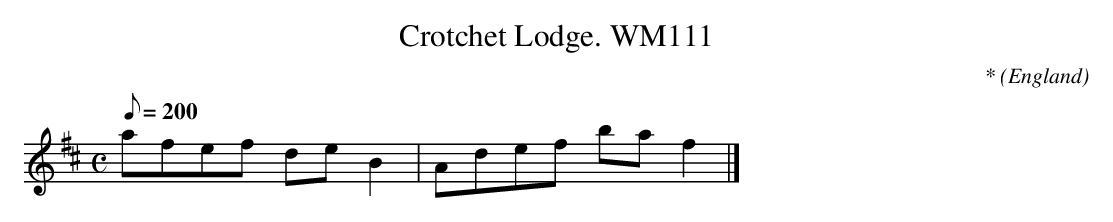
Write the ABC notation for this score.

X:1
T:Crotchet Lodge. WM111
M:C
L:1/8
Q:200
C:*
O:England
W:
K:D
afef deB2|Adef baf2|]
